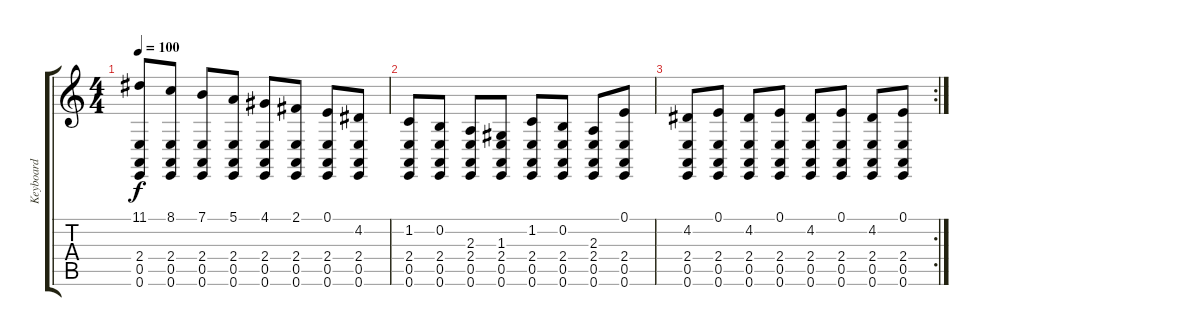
\track ("Keyboard" "Keyboard") {instrument brightacousticpiano}
\staff {score tabs}
\tuning (E4 B3 G3 D3 A2 E2) {hide}
\ts (4 4)
\tempo 100
\clef g2
\ks c
(11.1 2.4 0.5 0.6).8{dy f} (8.1 2.4 0.5 0.6).8 (7.1 2.4 0.5 0.6).8 (5.1 2.4 0.5 0.6).8 (4.1 2.4 0.5 0.6).8 (2.1 2.4 0.5 0.6).8 (0.1 2.4 0.5 0.6).8 (4.2 2.4 0.5 0.6).8 |
(1.2 2.4 0.5 0.6).8 (0.2 2.4 0.5 0.6).8 (2.3 2.4 0.5 0.6).8 (1.3 2.4 0.5 0.6).8 (1.2 2.4 0.5 0.6).8 (0.2 2.4 0.5 0.6).8 (2.3 2.4 0.5 0.6).8 (0.1 2.4 0.5 0.6).8 |
\rc 2
(4.2 2.4 0.5 0.6).8 (0.1 2.4 0.5 0.6).8 (4.2 2.4 0.5 0.6).8 (0.1 2.4 0.5 0.6).8 (4.2 2.4 0.5 0.6).8 (0.1 2.4 0.5 0.6).8 (4.2 2.4 0.5 0.6).8 (0.1 2.4 0.5 0.6).8
